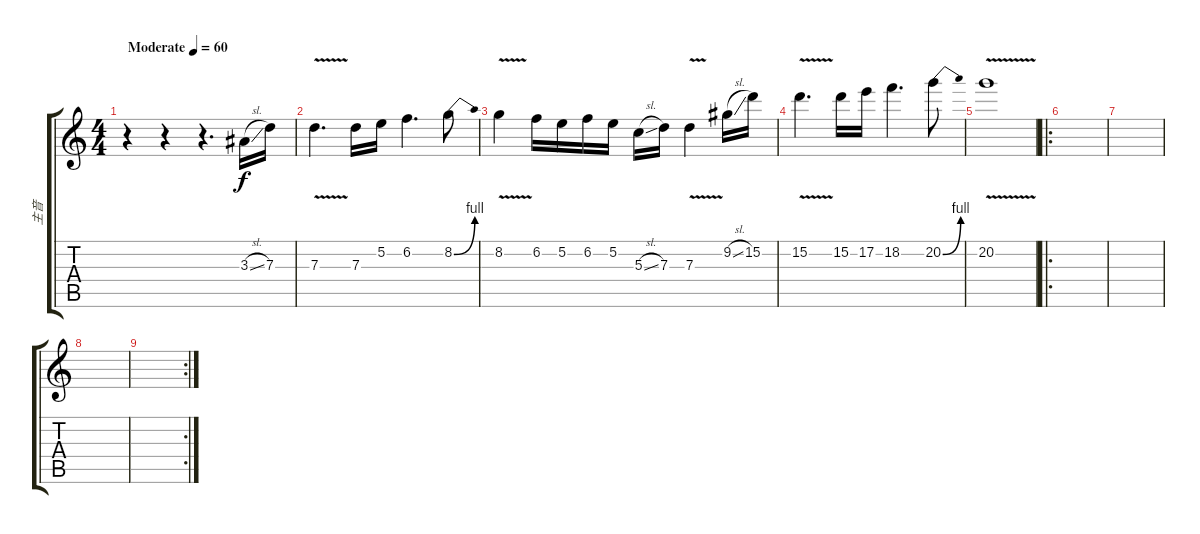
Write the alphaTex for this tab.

\track ("主音" "主音") {instrument overdrivenguitar}
\staff {score tabs}
\tuning (E4 B3 G3 D3 A2 E2) {hide}
\ts (4 4)
\tempo (60 "Moderate")
\clef g2
\ks c
r.4{txt "" dy f instrument overdrivenguitar} r.4 r.4{d} 3.3{sl}.16 7.3.16 |
7.3{v}.4{d} 7.3.16 5.2.16 6.2.4{d} 8.2{be (bend 0 0 60 4)}.8 |
8.2{v}.4 6.2.16 5.2.16 6.2.16 5.2.16 5.3{sl}.16 7.3.16 7.3{v}.4 9.2{sl}.16 15.2.16 |
15.2{v}.4{d} 15.2.16 17.2.16 18.2.4{d} 20.2{be (bend 0 0 60 4)}.8 |
20.2{v}.1 |
\ro
|
|
|
\rc 2
